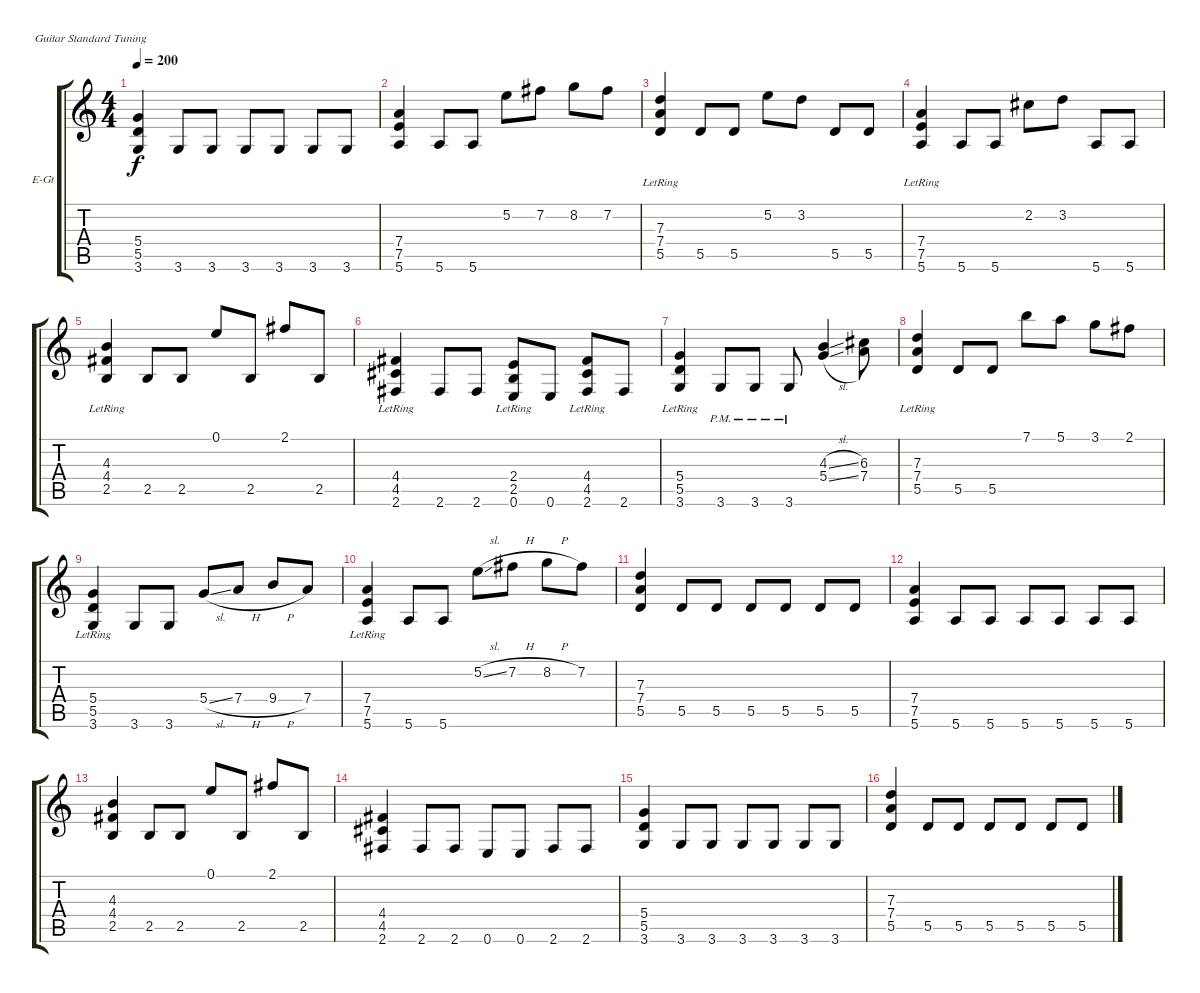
\bracketExtendMode groupsimilarinstruments
\firstSystemTrackNameOrientation horizontal
\otherSystemsTrackNameOrientation horizontal
\track ("Second Guitar" "E-Gt") {instrument overdrivenguitar}
\staff {score tabs}
\tuning (E4 B3 G3 D3 A2 E2)
\ts (4 4)
\tempo 200
\clef g2
\ks c
(5.4 5.5 3.6).4{dy f} 3.6.8 3.6.8 3.6.8 3.6.8 3.6.8 3.6.8 |
(7.4 7.5 5.6).4 5.6.8 5.6.8 5.2.8 7.2.8 8.2.8 7.2.8 |
(7.3{lr} 7.4{lr} 5.5).4 5.5.8 5.5.8 5.2.8 3.2.8 5.5.8 5.5.8 |
(7.4{lr} 7.5{lr} 5.6).4 5.6.8 5.6.8 2.2.8 3.2.8 5.6.8 5.6.8 |
(4.3{lr} 4.4{lr} 2.5).4 2.5.8 2.5.8 0.1.8 2.5.8 2.1.8 2.5.8 |
(4.4{lr} 4.5{lr} 2.6).4 2.6.8 2.6.8 (2.4{lr} 2.5{lr} 0.6).8 0.6.8 (4.4{lr} 4.5{lr} 2.6).8 2.6.8 |
(5.4{lr} 5.5{lr} 3.6).4 3.6{pm}.8 3.6{pm}.8 3.6{pm}.8 (4.3{sl} 5.4{sl}).4 (6.3 7.4).8 |
(7.3{lr} 7.4{lr} 5.5).4 5.5.8 5.5.8 7.1.8 5.1.8 3.1.8 2.1.8 |
(5.4{lr} 5.5{lr} 3.6).4 3.6.8 3.6.8 5.4{sl}.8 7.4{h}.8 9.4{h}.8 7.4.8 |
(7.4{lr} 7.5{lr} 5.6).4 5.6.8 5.6.8 5.2{sl}.8 7.2{h}.8 8.2{h}.8 7.2.8 |
(7.3 7.4 5.5).4 5.5.8 5.5.8 5.5.8 5.5.8 5.5.8 5.5.8 |
(7.4 7.5 5.6).4 5.6.8 5.6.8 5.6.8 5.6.8 5.6.8 5.6.8 |
(4.3 4.4 2.5).4 2.5.8 2.5.8 0.1.8 2.5.8 2.1.8 2.5.8 |
(4.4 4.5 2.6).4 2.6.8 2.6.8 0.6.8 0.6.8 2.6.8 2.6.8 |
(5.4 5.5 3.6).4 3.6.8 3.6.8 3.6.8 3.6.8 3.6.8 3.6.8 |
(7.3 7.4 5.5).4 5.5.8 5.5.8 5.5.8 5.5.8 5.5.8 5.5.8
